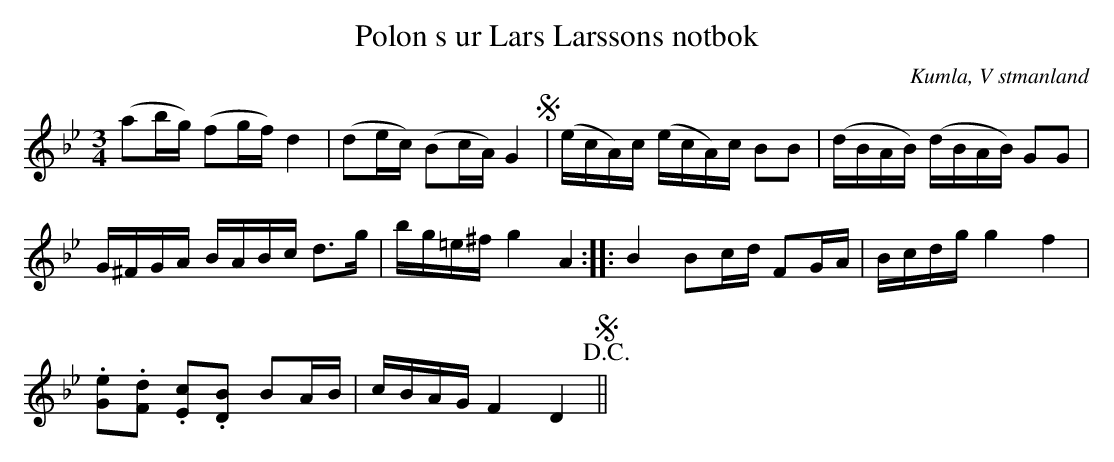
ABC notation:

X:1
T:Polon s ur Lars Larssons notbok
O:Kumla, V stmanland
M:3/4
L:1/16
K:Gm
(a2bg) (f2gf) d4 | (d2ec) (B2cA) G4 S|  (ecA)c (ecA)c B2B2 | (dBAB) (dBAB) G2G2 |
G^FGA BABc d2>g2 | bg=e^f g4 A4 :: B4 B2cd F2GA | Bcdg g4 f4 |
.[eG]2.[dF]2 .[cE]2.[BD]2  B2AB | cBAG F4 D4 !D.C.!S ||
